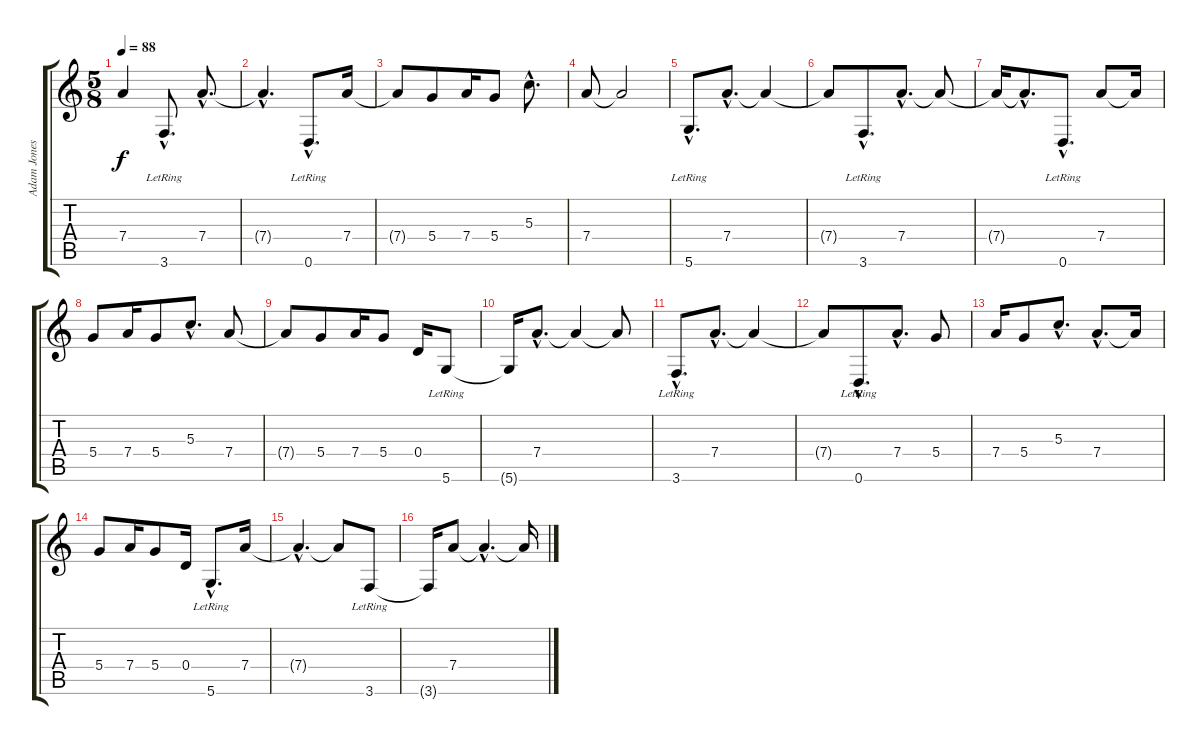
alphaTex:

\track ("Adam Jones" "Adam Jones") {instrument distortionguitar}
\staff {score tabs}
\tuning (E4 B3 G3 D3 A2 D2) {hide}
\ts (5 8)
\tempo 88
\clef g2
\ks c
7.4{t}.4{dy f} 3.6{hac lr}.8{d} 7.4{hac}.8{d} |
7.4{hac t}.4{d} 0.6{hac lr}.8{d} 7.4.16 |
7.4{t}.8 5.4.8 7.4.16 5.4.8 5.3{hac}.8{d} |
7.4.8 7.4{t}.2 |
5.6{hac lr}.8{d} 7.4{hac}.8{d} 7.4{t}.4 |
7.4{t}.8 3.6{hac lr}.8{d} 7.4{hac}.8{d} 7.4{t}.8 |
7.4{t}.16 7.4{hac t}.8{d} 0.6{hac lr}.8{d} 7.4.8 7.4{t}.16 |
5.4.8 7.4.16 5.4.8 5.3{hac}.8{d} 7.4.8 |
7.4{t}.8 5.4.8 7.4.16 5.4.8 0.4.16 5.6{lr}.8 |
5.6{t}.16 7.4{hac}.8{d} 7.4{t}.4 7.4{t}.8 |
3.6{hac lr}.8{d} 7.4{hac}.8{d} 7.4{t}.4 |
7.4{t}.8 0.6{hac lr}.8{d} 7.4{hac}.8{d} 5.4.8 |
7.4.16 5.4.8 5.3{hac}.8{d} 7.4{hac}.8{d} 7.4{t}.16 |
5.4.8 7.4.16 5.4.8 0.4.16 5.6{hac lr}.8{d} 7.4.16 |
7.4{hac t}.4{d} 7.4{t}.8 3.6{lr}.8 |
3.6{t}.16 7.4.8 7.4{hac t}.4{d} 7.4{t}.16
